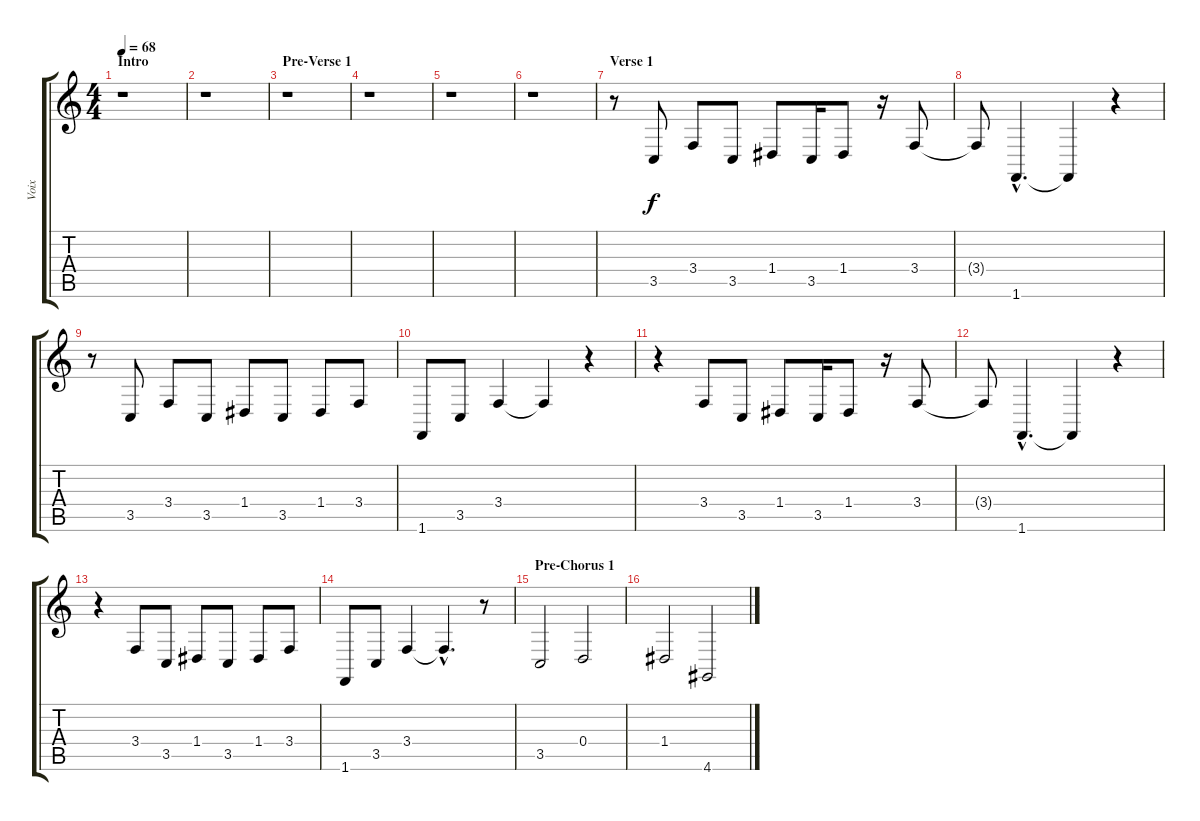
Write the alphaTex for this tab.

\track ("Voix" "Voix") {instrument synthvoice}
\staff {score tabs}
\tuning (E4 B3 G3 D3 A2 E2) {hide}
\ts (4 4)
\section ("" "Intro")
\tempo 68
\clef g2
\ks c
r.1{dy f instrument synthvoice} |
r.1 |
\section ("" "Pre-Verse 1")
r.1 |
r.1 |
r.1 |
r.1 |
\section ("" "Verse 1")
r.8 3.5.8 3.4.8 3.5.8 1.4.8 3.5.16 1.4.8 r.16 3.4.8 |
3.4{t}.8 1.6{hac}.4{d} 1.6{t}.4 r.4 |
r.8 3.5.8 3.4.8 3.5.8 1.4.8 3.5.8 1.4.8 3.4.8 |
1.6.8 3.5.8 3.4.4 3.4{t}.4 r.4 |
r.4 3.4.8 3.5.8 1.4.8 3.5.16 1.4.8 r.16 3.4.8 |
3.4{t}.8 1.6{hac}.4{d} 1.6{t}.4 r.4 |
r.4 3.4.8 3.5.8 1.4.8 3.5.8 1.4.8 3.4.8 |
1.6.8 3.5.8 3.4.4 3.4{hac t}.4{d} r.8 |
\section ("" "Pre-Chorus 1")
3.5.2 0.4.2 |
1.4.2 4.6.2
